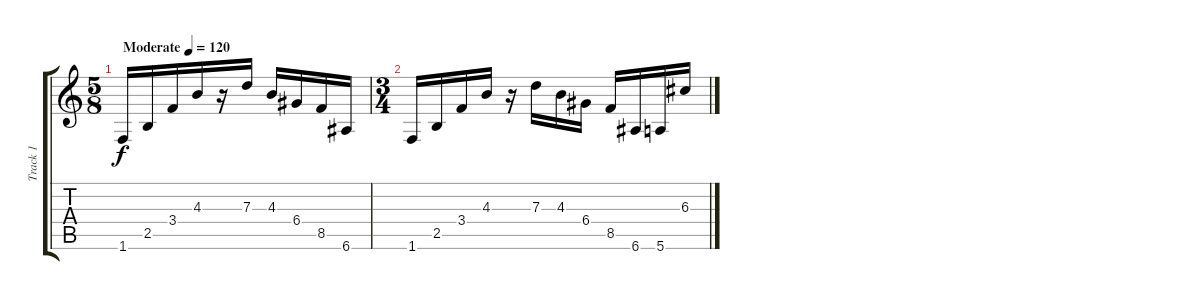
\track ("Track 1" "Track 1") {instrument acousticguitarsteel}
\staff {score tabs}
\tuning (E4 B3 G3 D3 A2 E2) {hide}
\ts (5 8)
\tempo (120 "Moderate")
\clef g2
\ks c
1.6.16{dy f instrument acousticguitarsteel} 2.5.16 3.4.16 4.3.16 r.16 7.3.16 4.3.16 6.4.16 8.5.16 6.6.16 |
\ts (3 4)
1.6.16 2.5.16 3.4.16 4.3.16 r.16 7.3.16 4.3.16 6.4.16 8.5.16 6.6.16 5.6.16 6.3.16
